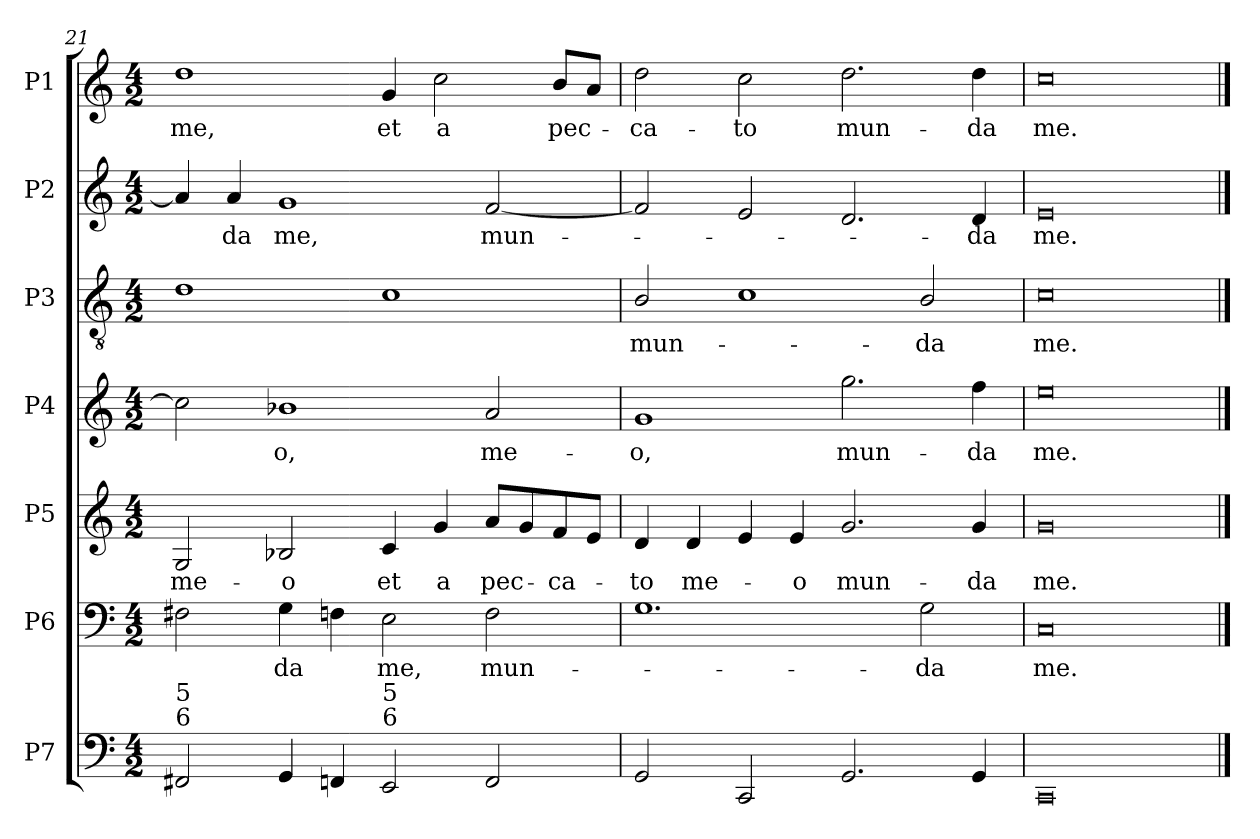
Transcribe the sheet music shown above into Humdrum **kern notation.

**kern	**kern	**text	**kern	**text	**kern	**text	**kern	**text	**kern	**text	**kern	**text
*part7	*part6	*part6	*part5	*part5	*part4	*part4	*part3	*part3	*part2	*part2	*part1	*part1
*staff7	*staff6	*staff6	*staff5	*staff5	*staff4	*staff4	*staff3	*staff3	*staff2	*staff2	*staff1	*staff1
*I"P7	*I"P6	*	*I"P5	*	*I"P4	*	*I"P3	*	*I"P2	*	*I"P1	*
!!LO:LB:g=z
*clefF4	*clefF4	*	*clefG2	*	*clefG2	*	*clefGv2	*	*clefG2	*	*clefG2	*
*	*	*	*	*	*	*	*ITrd7c12	*	*	*	*	*
*k[]	*k[]	*	*k[]	*	*k[]	*	*k[]	*	*k[]	*	*k[]	*
*C:	*C:	*	*C:	*	*C:	*	*C:	*	*C:	*	*C:	*
*M4/2	*M4/2	*	*M4/2	*	*M4/2	*	*M4/2	*	*M4/2	*	*M4/2	*
=21	=21	=21	=21	=21	=21	=21	=21	=21	=21	=21	=21	=21
!	!	!	!	!LO:LY:b:color=#000000	!	!	!	!	!	!	!	!
!LO:TX:a:t=6	!	!	!	!	!	!	!	!	!	!	!	!
!LO:TX:t=5	!	!	!	!	!	!	!	!	!	!	!	!
!	!	!	!	!	!	!	!	!	!	!	!	!LO:LY:b:color=#000000
2FF#Xi/	2F#Xi\	.	2Gi/	me-	2cci\]	.	1Di	.	4ai/]	.	1ddi	me,
!	!	!	!	!	!	!	!	!	!	!LO:LY:b:color=#000000	!	!
.	.	.	.	.	.	.	.	.	4ai/	-da	.	.
!	!	!LO:LY:b:color=#000000	!	!	!	!	!	!	!	!	!	!
!	!	!	!	!LO:LY:b:color=#000000	!	!	!	!	!	!	!	!
!	!	!	!	!	!	!LO:LY:b:color=#000000	!	!	!	!	!	!
!	!	!	!	!	!	!	!	!	!	!LO:LY:b:color=#000000	!	!
4GGi/	4Gi\	-da	2B-Xi/	-o	1b-Xi	-o,	.	.	1gi	me,	.	.
4FFni/	4Fni\	.	.	.	.	.	.	.	.	.	.	.
!	!	!LO:LY:b:color=#000000	!	!	!	!	!	!	!	!	!	!
!	!	!	!	!LO:LY:b:color=#000000	!	!	!	!	!	!	!	!
!LO:TX:a:t=6	!	!	!	!	!	!	!	!	!	!	!	!
!LO:TX:t=5	!	!	!	!	!	!	!	!	!	!	!	!
!	!	!	!	!	!	!	!	!	!	!	!	!LO:LY:b:color=#000000
2EEi/	2Ei\	me,	4ci/	et	.	.	1Ci	.	.	.	4gi/	et
!	!	!	!	!LO:LY:b:color=#000000	!	!	!	!	!	!	!	!
!	!	!	!	!	!	!	!	!	!	!	!	!LO:LY:b:color=#000000
.	.	.	4gi/	a	.	.	.	.	.	.	2cci\	a
!	!	!LO:LY:b:color=#000000	!	!	!	!	!	!	!	!	!	!
!	!	!	!	!LO:LY:b:color=#000000	!	!	!	!	!	!	!	!
!	!	!	!	!	!	!LO:LY:b:color=#000000	!	!	!	!	!	!
!	!	!	!	!	!	!	!	!	!	!LO:LY:b:color=#000000	!	!
2FFi/	2Fi\	mun-	8ai/L	pec-	2ai/	me-	.	.	[2fi/	mun-	.	.
.	.	.	8gi/	.	.	.	.	.	.	.	.	.
!	!	!	!	!LO:LY:b:color=#000000	!	!	!	!	!	!	!	!
!	!	!	!	!	!	!	!	!	!	!	!	!LO:LY:b:color=#000000
.	.	.	8fi/	-ca-	.	.	.	.	.	.	8bi/L	pec-
.	.	.	8ei/J	.	.	.	.	.	.	.	8ai/J	.
=22	=22	=22	=22	=22	=22	=22	=22	=22	=22	=22	=22	=22
!	!	!	!	!LO:LY:b:color=#000000	!	!	!	!	!	!	!	!
!	!	!	!	!	!	!LO:LY:b:color=#000000	!	!	!	!	!	!
!	!	!	!	!	!	!	!	!LO:LY:b:color=#000000	!	!	!	!
!	!	!	!	!	!	!	!	!	!	!	!	!LO:LY:b:color=#000000
2GGi/	1.Gi	.	4di/	-to	1gi	-o,	2BBi/	mun-	2fi/]	.	2ddi\	-ca-
!	!	!	!	!LO:LY:b:color=#000000	!	!	!	!	!	!	!	!
.	.	.	4di/	me-	.	.	.	.	.	.	.	.
!	!	!	!	!	!	!	!	!	!	!	!	!LO:LY:b:color=#000000
2CCi/	.	.	4ei/	.	.	.	1Ci	.	2ei/	.	2cci\	-to
!	!	!	!	!LO:LY:b:color=#000000	!	!	!	!	!	!	!	!
.	.	.	4ei/	-o	.	.	.	.	.	.	.	.
!	!	!	!	!LO:LY:b:color=#000000	!	!	!	!	!	!	!	!
!	!	!	!	!	!	!LO:LY:b:color=#000000	!	!	!	!	!	!
!	!	!	!	!	!	!	!	!	!	!	!	!LO:LY:b:color=#000000
2.GGi/	.	.	2.gi/	mun-	2.ggi\	mun-	.	.	2.di/	.	2.ddi\	mun-
!	!	!LO:LY:b:color=#000000	!	!	!	!	!	!	!	!	!	!
!	!	!	!	!	!	!	!	!LO:LY:b:color=#000000	!	!	!	!
.	2Gi\	-da	.	.	.	.	2BBi/	-da	.	.	.	.
!	!	!	!	!LO:LY:b:color=#000000	!	!	!	!	!	!	!	!
!	!	!	!	!	!	!LO:LY:b:color=#000000	!	!	!	!	!	!
!	!	!	!	!	!	!	!	!	!	!LO:LY:b:color=#000000	!	!
!	!	!	!	!	!	!	!	!	!	!	!	!LO:LY:b:color=#000000
4GGi/	.	.	4gi/	-da	4ffi\	-da	.	.	4di/	-da	4ddi\	-da
=23	=23	=23	=23	=23	=23	=23	=23	=23	=23	=23	=23	=23
!	!	!LO:LY:b:color=#000000	!	!	!	!	!	!	!	!	!	!
!	!	!	!	!LO:LY:b:color=#000000	!	!	!	!	!	!	!	!
!	!	!	!	!	!	!LO:LY:b:color=#000000	!	!	!	!	!	!
!	!	!	!	!	!	!	!	!LO:LY:b:color=#000000	!	!	!	!
!	!	!	!	!	!	!	!	!	!	!LO:LY:b:color=#000000	!	!
!	!	!	!	!	!	!	!	!	!	!	!	!LO:LY:b:color=#000000
0CCi	0Ci	me.	0gi	me.	0eei	me.	0Ci	me.	0ei	me.	0cci	me.
==	==	==	==	==	==	==	==	==	==	==	==	==
*-	*-	*-	*-	*-	*-	*-	*-	*-	*-	*-	*-	*-
